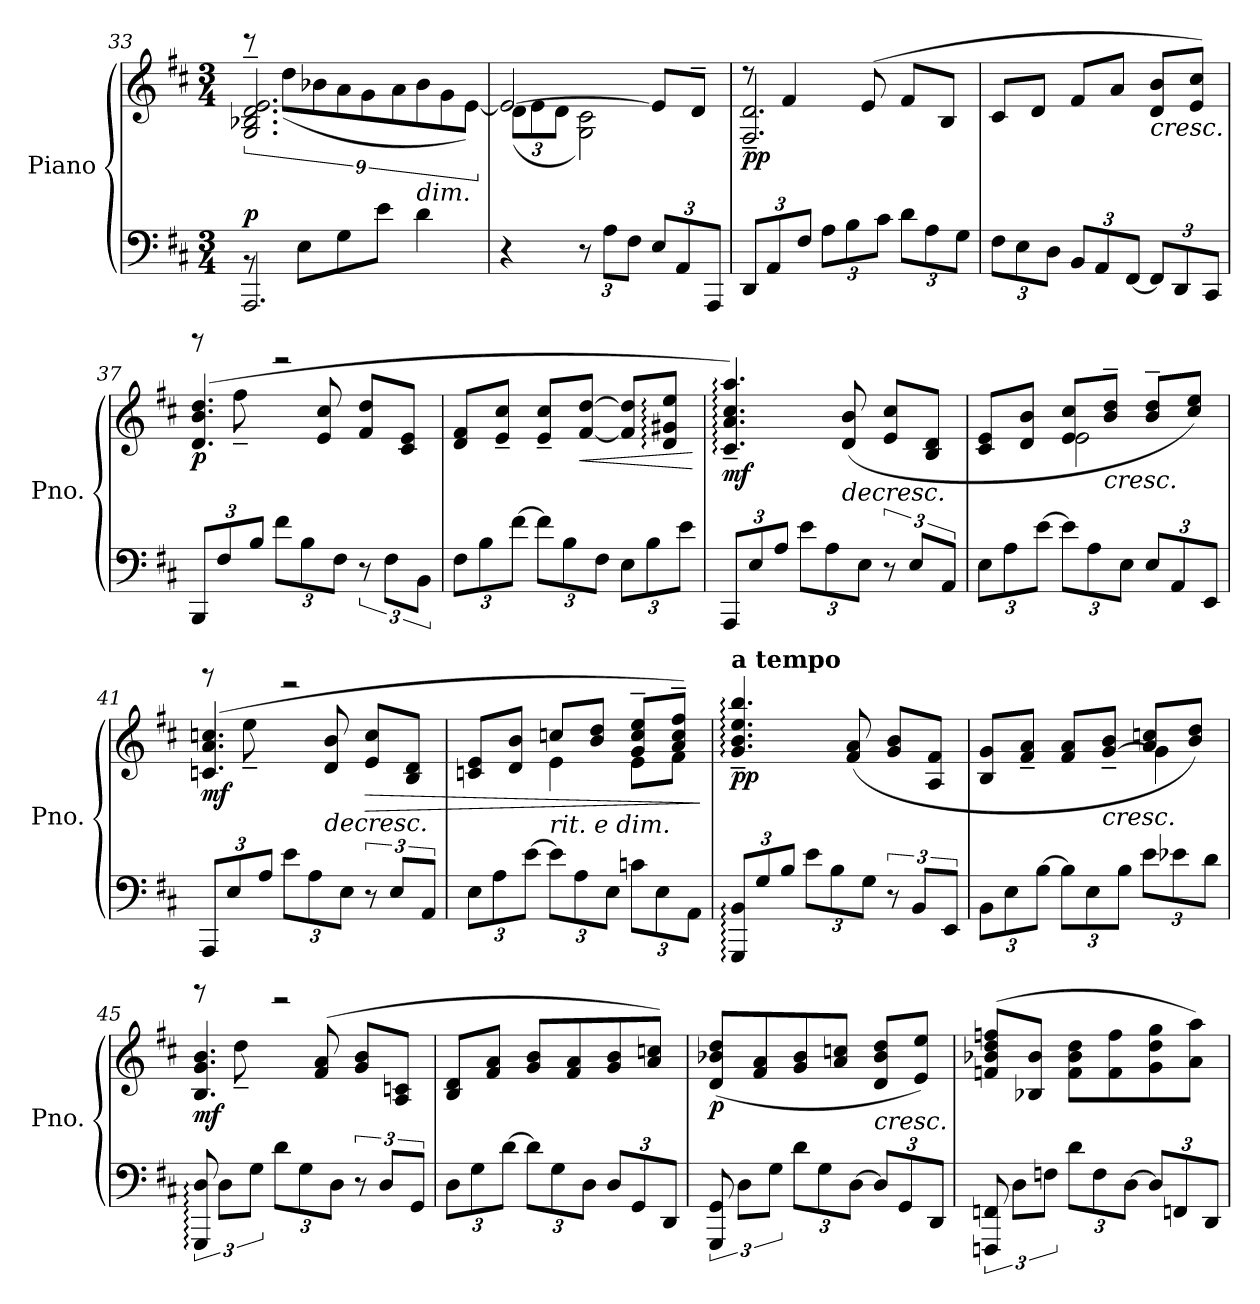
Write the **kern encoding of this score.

**kern	**kern	**dynam
*part1	*part1	*part1
*staff2	*staff1	*staff1/2
*I"Piano	*	*
*I'Pno.	*	*
*clefF4	*clefG2	*
*k[f#c#]	*k[f#c#]	*
*M3/4	*M3/4	*
=33	=33	=33
*^	*^	*
!	!	!	!	!LO:DY:a=2
8rBB	2.AAA/	2.G/~ 2.B-X/~ 2.d/~ 2.e/~	12rccc	p
.	.	.	(>12dd\L	.
8E\L	.	.	.	.
.	.	.	12b-X\	.
8G\	.	.	12a\	.
.	.	.	12g\	.
8e\J	.	.	.	.
.	.	.	12a\	.
!LO:TX:a:i:t=dim.	!	!	!	!
4d\	.	.	12b-\	.
.	.	.	12g\	.
.	.	.	[12e\J)	.
*v	*v	*	*	*
=34	=34	=34	=34
*	*	*Xbrackettup	*
4r	2e/_	(>12d\L	.
.	.	12e\	.
.	.	12d\J	.
*Xbrackettup	*	*	*
12r	.	2G\ 2c#\)	.
12A\L	.	.	.
12F#\J	.	.	.
12E/L	8e/L]	.	.
12AA/	.	.	.
.	8d~/J	.	.
12AAA/J	.	.	.
=35	=35	=35	=35
!	!	!	!LO:DY:b
12DD/L	8r	2.F#/~ 2.d/~	pp
12AA/	.	.	.
.	4f#/	.	.
12F#/J	.	.	.
12A\L	.	.	.
12B\	.	.	.
.	(8e/	.	.
12c#\J	.	.	.
12d\L	8f#/L	.	.
12A\	.	.	.
.	8B/J	.	.
12G\J	.	.	.
*	*v	*v	*
!!LO:LB:g=z
=36	=36	=36
12F#\L	8c#/L	.
12E\	.	.
.	8d/J	.
12D\J	.	.
12BB/L	8f#/L	.
12AA/	.	.
.	8a/J	.
[12FF#/J	.	.
!	!	!LO:HP:b
12FF#/L]	8d/ 8b/L	<
12DD/	.	.
.	8e/ 8cc#/J)	.
12CC#/J	.	.
=37	=37	=37
*	*^	*
!	!	!	!LO:DY:b
12BBB/L	(4.d/ 4.b/ 4.dd/	8rbbb	p
12F#/	.	.	.
.	.	8ff#~\	.
12B/J	.	.	.
12f#\L	.	2reee	.
12B\	.	.	.
.	8e/ 8cc#/	.	.
12F#\J	.	.	.
*brackettup	*	*	*
12r	8f#/ 8dd/L	.	.
12F#\L	.	.	.
.	8c#/ 8e/J	.	.
12BB\J	.	.	.
*	*v	*v	*
=38	=38	=38
*Xbrackettup	*	*
12F#\L	8d/ 8f#/L	.
12B\	.	.
.	8e/~ 8cc#/~J	.
[12f#\J	.	.
12f#\L]	8e/~ 8cc#/~L	.
12B\	.	.
!	!	!LO:HP:b
.	[8f#/ [8dd/J	<
12F#\J	.	.
12E\L	8f#/] 8dd/]L	.
12B\	.	.
.	8d/: 8g#X/: 8ee/:J	.
12e\J	.	.
.	.	[
=39	=39	=39
!	!	!LO:DY:b
12AAA/L	4.c#/:~ 4.a/:~ 4.cc#/:~ 4.aa/:~)	mf
12E/	.	.
12A/J	.	.
12e\L	.	.
12A\	.	.
!	!	!LO:HP:b
.	(8d/ 8b/	>
12E\J	.	.
*brackettup	*	*
12r	8e/ 8cc#/L	[
12E/L	.	.
.	8B/ 8d/J	.
12AA/J	.	.
!!LO:PB:g=z
=40	=40	=40
*Xbrackettup	*	*
*	*^	*
12E\L	8c#/ 8e/L	4ryy	.
12A\	.	.	.
.	8d/ 8b/J	.	.
[12e\J	.	.	.
12e\L]	8e/ 8cc#/L	2e\	.
12A\	.	.	.
!	!	!	!LO:HP:b
.	8b/~ 8dd/~J	.	<
12E\J	.	.	.
12E/L	8b/~ 8dd/~L	.	.
12AA/	.	.	.
.	8cc#/ 8ee/J)	.	.
12EE/J	.	.	.
*	*v	*v	*
.	.	]
=41	=41	=41
*	*^	*
!	!	!	!LO:DY:b
12AAA/L	(4.cn/ 4.a/ 4.ccn/	8rggg	mf
12E/	.	.	.
.	.	8ee~\	.
12A/J	.	.	.
12e\L	.	2reee	.
12A\	.	.	.
!	!	!	!LO:HP:b
.	8d/ 8b/	.	>
12E\J	.	.	.
*brackettup	*	*	*
!	!	!	!LO:HP:n=1:b
12r	8e/ 8cc/L	.	[ >
12E/L	.	.	.
.	8B/ 8d/J	.	.
12AA/J	.	.	.
=42	=42	=42	=42
*Xbrackettup	*	*	*
12E\L	8cn/ 8e/L	4ryy	.
12A\	.	.	.
.	8d/ 8b/J	.	.
[12e\J	.	.	.
!LO:TX:a:i:t=rit. e dim.	!	!	!
12e\L]	8ccn/L	4e\	.
12A\	.	.	.
.	8b/ 8dd/J	.	.
12E\J	.	.	.
12cn\L	8g/~ 8cc/~ 8ee/~L	8e\L	.
12E\	.	.	.
.	8a/~ 8cc/~ 8ff#/~J)	8f#\J	.
12AA\J	.	.	.
*	*v	*v	*
.	.	]
=43	=43	=43
!	!LO:TX:a:B:t=a tempo	!
!	!	!LO:DY:b
12GGG/: 12BB/:L	4.g/:~ 4.b/:~ 4.ee/:~ 4.bb/:~	pp
12G/	.	.
12B/J	.	.
12e\L	.	.
12B\	.	.
.	(8f#/ 8a/	.
12G\J	.	.
*brackettup	*	*
12r	8g/ 8b/L	.
12BB/L	.	.
.	8A/ 8f#/J	.
12EE/J	.	.
!!LO:LB:g=z
=44	=44	=44
*Xbrackettup	*	*
*	*^	*
12BB\L	8B/ 8g/L	2ryy	.
12E\	.	.	.
.	8f#/~ 8a/~J	.	.
[12B\J	.	.	.
12B\L]	8f#/ 8a/L	.	.
12E\	.	.	.
!	!	!	!LO:HP:b
.	[8g/~ 8b/~J	.	<
12B\J	.	.	.
12e\L	8a/ 8ccn/L	4g\]	.
12e-X\	.	.	.
.	8b/ 8dd/J)	.	.
12d\J	.	.	.
*	*v	*v	*
.	.	]
=45	=45	=45
*brackettup	*	*
*	*^	*
!	!	!	!LO:DY:b
12GGG/: 12D/:	4.B/ 4.g/ 4.b/	8rggg	mf
12D\L	.	.	.
.	.	8dd~\	.
12G\J	.	.	.
*Xbrackettup	*	*	*
12d\L	.	2reee	.
12G\	.	.	.
.	(8f#/ 8a/	.	.
12D\J	.	.	.
*brackettup	*	*	*
12r	8g/ 8b/L	.	[
12D/L	.	.	.
.	8A/ 8cn/J	.	.
12GG/J	.	.	.
*	*v	*v	*
=46	=46	=46
*Xbrackettup	*	*
12D\L	8B/ 8d/L	.
12G\	.	.
.	8f#/ 8a/J	.
[12d\J	.	.
12d\L]	8g/ 8b/L	.
12G\	.	.
.	8f#/ 8a/	.
12D\J	.	.
12D/L	8g/ 8b/	.
12GG/	.	.
.	8a/ 8ccn/J)	.
12DD/J	.	.
=47	=47	=47
*brackettup	*	*
!	!	!LO:DY:b
12GGG/ 12GG/	(>8d/ 8b-X/ 8dd/L	p
12D\L	.	.
.	8f#/ 8a/	.
12G\J	.	.
*Xbrackettup	*	*
12d\L	8g/ 8b-/	.
12G\	.	.
.	8a/ 8ccn/J	.
[12D\J	.	.
!LO:TX:a:i:t=cresc.	!	!
12D/L]	8d/ 8b-/ 8dd/L	.
12GG/	.	.
.	8e/ 8ee/J)	.
12DD/J	.	.
!!LO:LB:g=z
=48	=48	=48
*brackettup	*	*
12FFFn/ 12FFn/	(8fn/ 8b-X/ 8dd/ 8ffn/L	.
12D\L	.	.
.	8B-X/ 8b-/J	.
12Fn\J	.	.
*Xbrackettup	*	*
12d\L	8f\ 8b-\ 8dd\L	.
12F\	.	.
.	8f\ 8ff\	.
[12D\J	.	.
12D/L]	8g\ 8dd\ 8gg\	.
12FFn/	.	.
.	8a\ 8aa\J)	.
12DD/J	.	.
=	=	=
*-	*-	*-
